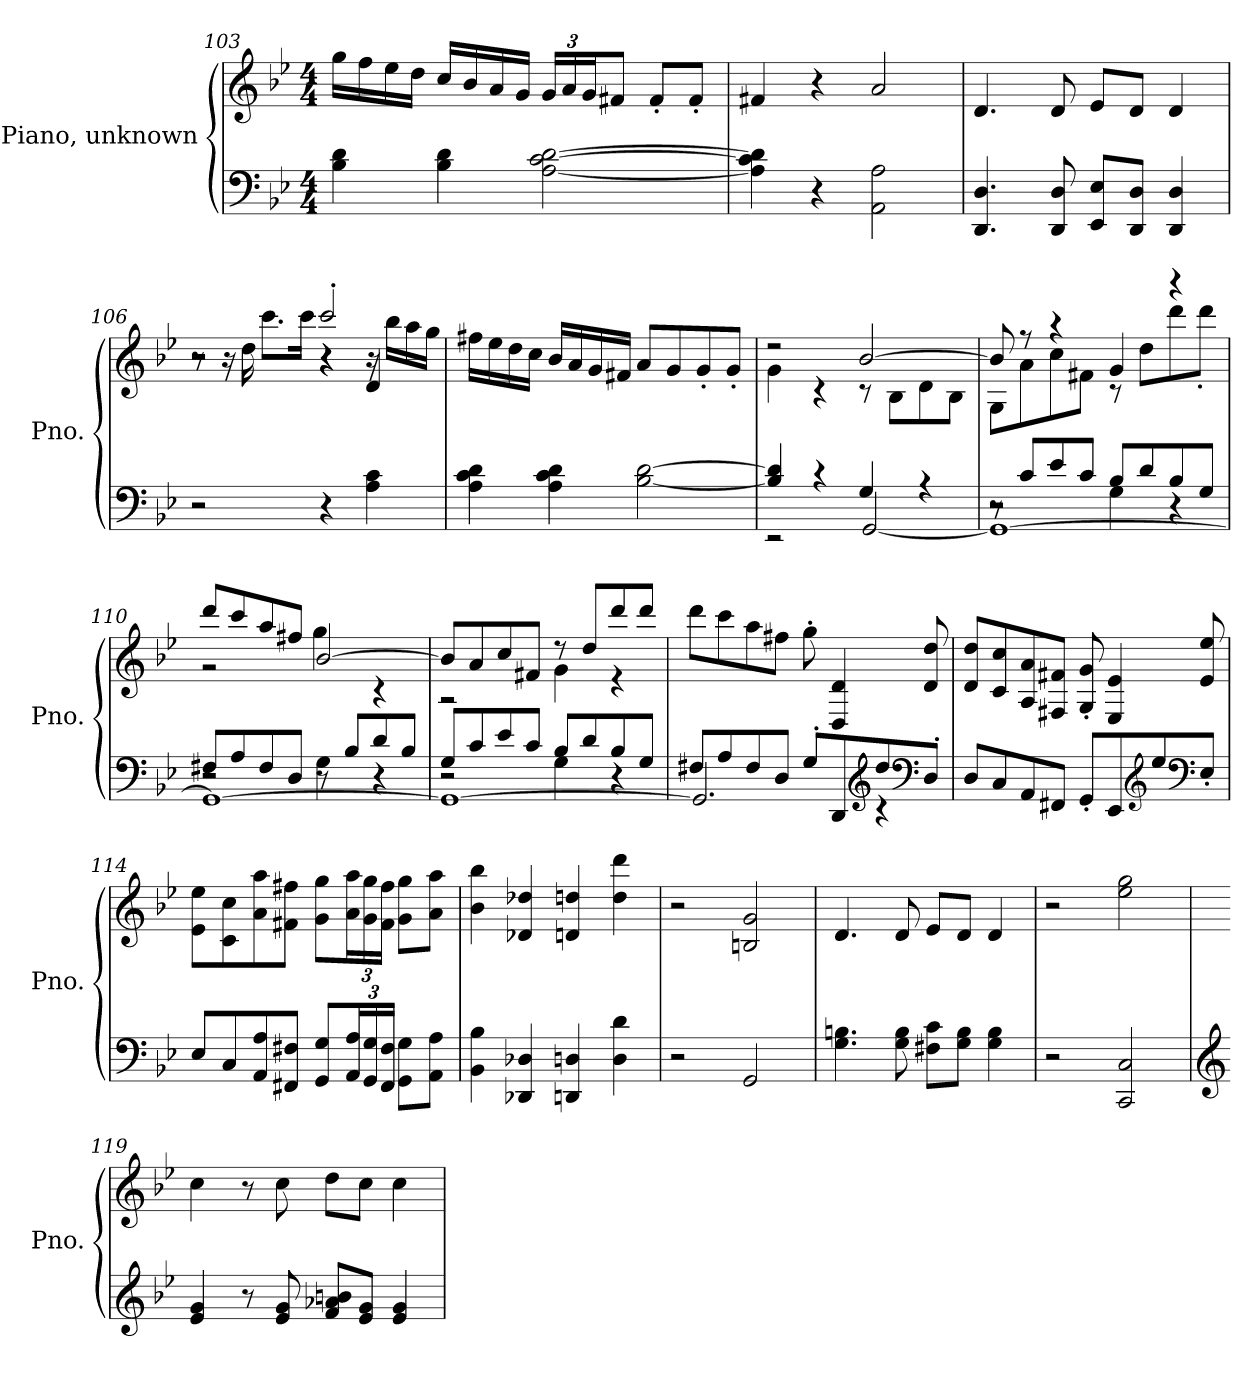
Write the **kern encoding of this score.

**kern	**kern
*part1	*part1
*staff2	*staff1
*I"Piano, unknown	*
*I'Pno.	*
*clefF4	*clefG2
*k[b-e-]	*k[b-e-]
*M4/4	*M4/4
=103	=103
4B-\ 4d\	16gg\LL
.	16ff\
.	16ee-\
.	16dd\JJ
4B-\ 4d\	16cc/LL
.	16b-/
.	16a/
.	16g/JJ
*	*Xbrackettup
[2A\ [2c\ [2d\	24g/LL
.	24a/
.	24g/J
.	8f#X/J
.	8f#'/L
.	8f#'/J
=104	=104
4A\] 4c\] 4d\]	4f#X/
4r	4r
2AA\ 2A\	2a/
=105	=105
4.DD/ 4.D/	4.d/
8DD/ 8D/	8d/
8EE-/ 8E-/L	8e-/L
8DD/ 8D/J	8d/J
4DD/ 4D/	4d/
!!LO:LB:g=z
=106	=106
*	*^
*	*	*^
2r	2r	8r	2r
.	.	16r	.
.	.	16dd\	.
.	.	8.ccc\L	.
.	.	16ccc\Jk	.
4r	2ccc'/	4r	4r
4A\ 4c\	.	16r	4d/
.	.	16bb-\LL	.
.	.	16aa\	.
.	.	16gg\JJ	.
*	*v	*v	*v
=107	=107
4A\ 4c\ 4d\	16ff#X\LL
.	16ee-\
.	16dd\
.	16cc\JJ
4A\ 4c\ 4d\	16b-/LL
.	16a/
.	16g/
.	16f#X/JJ
[2B-\ [2d\	8a/L
.	8g/
.	8g'/
.	8g'/J
=108	=108
*^	*^
4B-/] 4d/]	2r	2r	4g\
4r	.	.	4r
4G/	[2GG/	[2b-/	8r
.	.	.	8B-\L
4r	.	.	8d\
.	.	.	8B-\J
=109	=109	=109	=109
*	*^	*	*
8r	2r	1GG_	8b-/]	8G\L
8c/L	.	.	8r	8a\
8e-/	.	.	4r	8cc\
8c/J	.	.	.	8f#X\J
8B-/L	4G\	.	4g/	8r
8d/	.	.	.	8dd\L
8B-/	4r	.	4r	8ddd\
8G/J	.	.	.	8ddd'\J
!!LO:LB:g=z	!!
=110	=110	=110	=110	=110
8F#X/L	2r	1GG_	8ddd/L	2r
8A/	.	.	8ccc/	.
8F#/	.	.	8aa/	.
8D/J	.	.	8ff#X/J	.
8r	4G\	.	[2b-/	4gg\
8B-/L	.	.	.	.
8d/	4r	.	.	4r
8B-/J	.	.	.	.
=111	=111	=111	=111	=111
8G/L	2r	1GG_	8b-/L]	2r
8c/	.	.	8a/	.
8e-/	.	.	8cc/	.
8c/J	.	.	8f#X/J	.
8B-/L	4G\	.	8r	4g\
8d/	.	.	8dd/L	.
8B-/	4r	.	8ddd/	4r
8G/J	.	.	8ddd/J	.
*	*v	*v	*	*
*	*	*v	*v
=112	=112	=112
8F#X/L	2.GG/]	8ddd\L
8A/	.	8ccc\
8F#/	.	8aa\
8D/J	.	8ff#X\J
8G'/L	.	8gg'\
8DD/	.	4D/ 4d/
*clefG2	*	*
8dd/	4r	.
*clefF4	*	*
8D'/J	.	8d/ 8dd/
*v	*v	*
!!LO:LB:g=z
=113	=113
8D/L	8d/ 8dd/L
8C/	8c/ 8cc/
8AA/	8A/ 8a/
8FF#X/J	8F#X/ 8f#X/J
8GG'/L	8G/' 8g/'
8EE-/	4E-/ 4e-/
*clefG2	*
8ee-/	.
*clefF4	*
8E-'/J	8e-/ 8ee-/
=114	=114
8E-/L	8e-\ 8ee-\L
8C/	8c\ 8cc\
8AA/ 8A/	8a\ 8aa\
8FF#X/ 8F#X/J	8f#X\ 8ff#X\J
8GG/ 8G/L	8g\ 8gg\L
*Xbrackettup	*
24AA/ 24A/L	24a\ 24aa\L
24GG/ 24G/	24g\ 24gg\
24FF#/ 24F#/JJ	24f#\ 24ff#\JJ
8GG\ 8G\L	8g\ 8gg\L
8AA\ 8A\J	8a\ 8aa\J
=115	=115
4BB-\ 4B-\	4b-\ 4bb-\
4DD-X/ 4D-X/	4d-X/ 4dd-X/
4DDn/ 4Dn/	4dn/ 4ddn/
4D\ 4d\	4dd\ 4ddd\
=116	=116
2r	2r
2GG/	2Bn/ 2g/
=117	=117
4.G\ 4.Bn\	4.d/
8G\ 8B\	8d/
8F#X\ 8c\L	8e-/L
8G\ 8B\J	8d/J
4G\ 4B\	4d/
!!LO:LB:g=z
=118	=118
2r	2r
2CC/ 2C/	2ee-\ 2gg\
=119	=119
*clefG2	*
4e-/ 4g/	4cc\
8r	8r
8e-/ 8g/	8cc\
8f/ 8a-X/ 8bn/L	8dd\L
8e-/ 8g/J	8cc\J
4e-/ 4g/	4cc\
=	=
*-	*-
